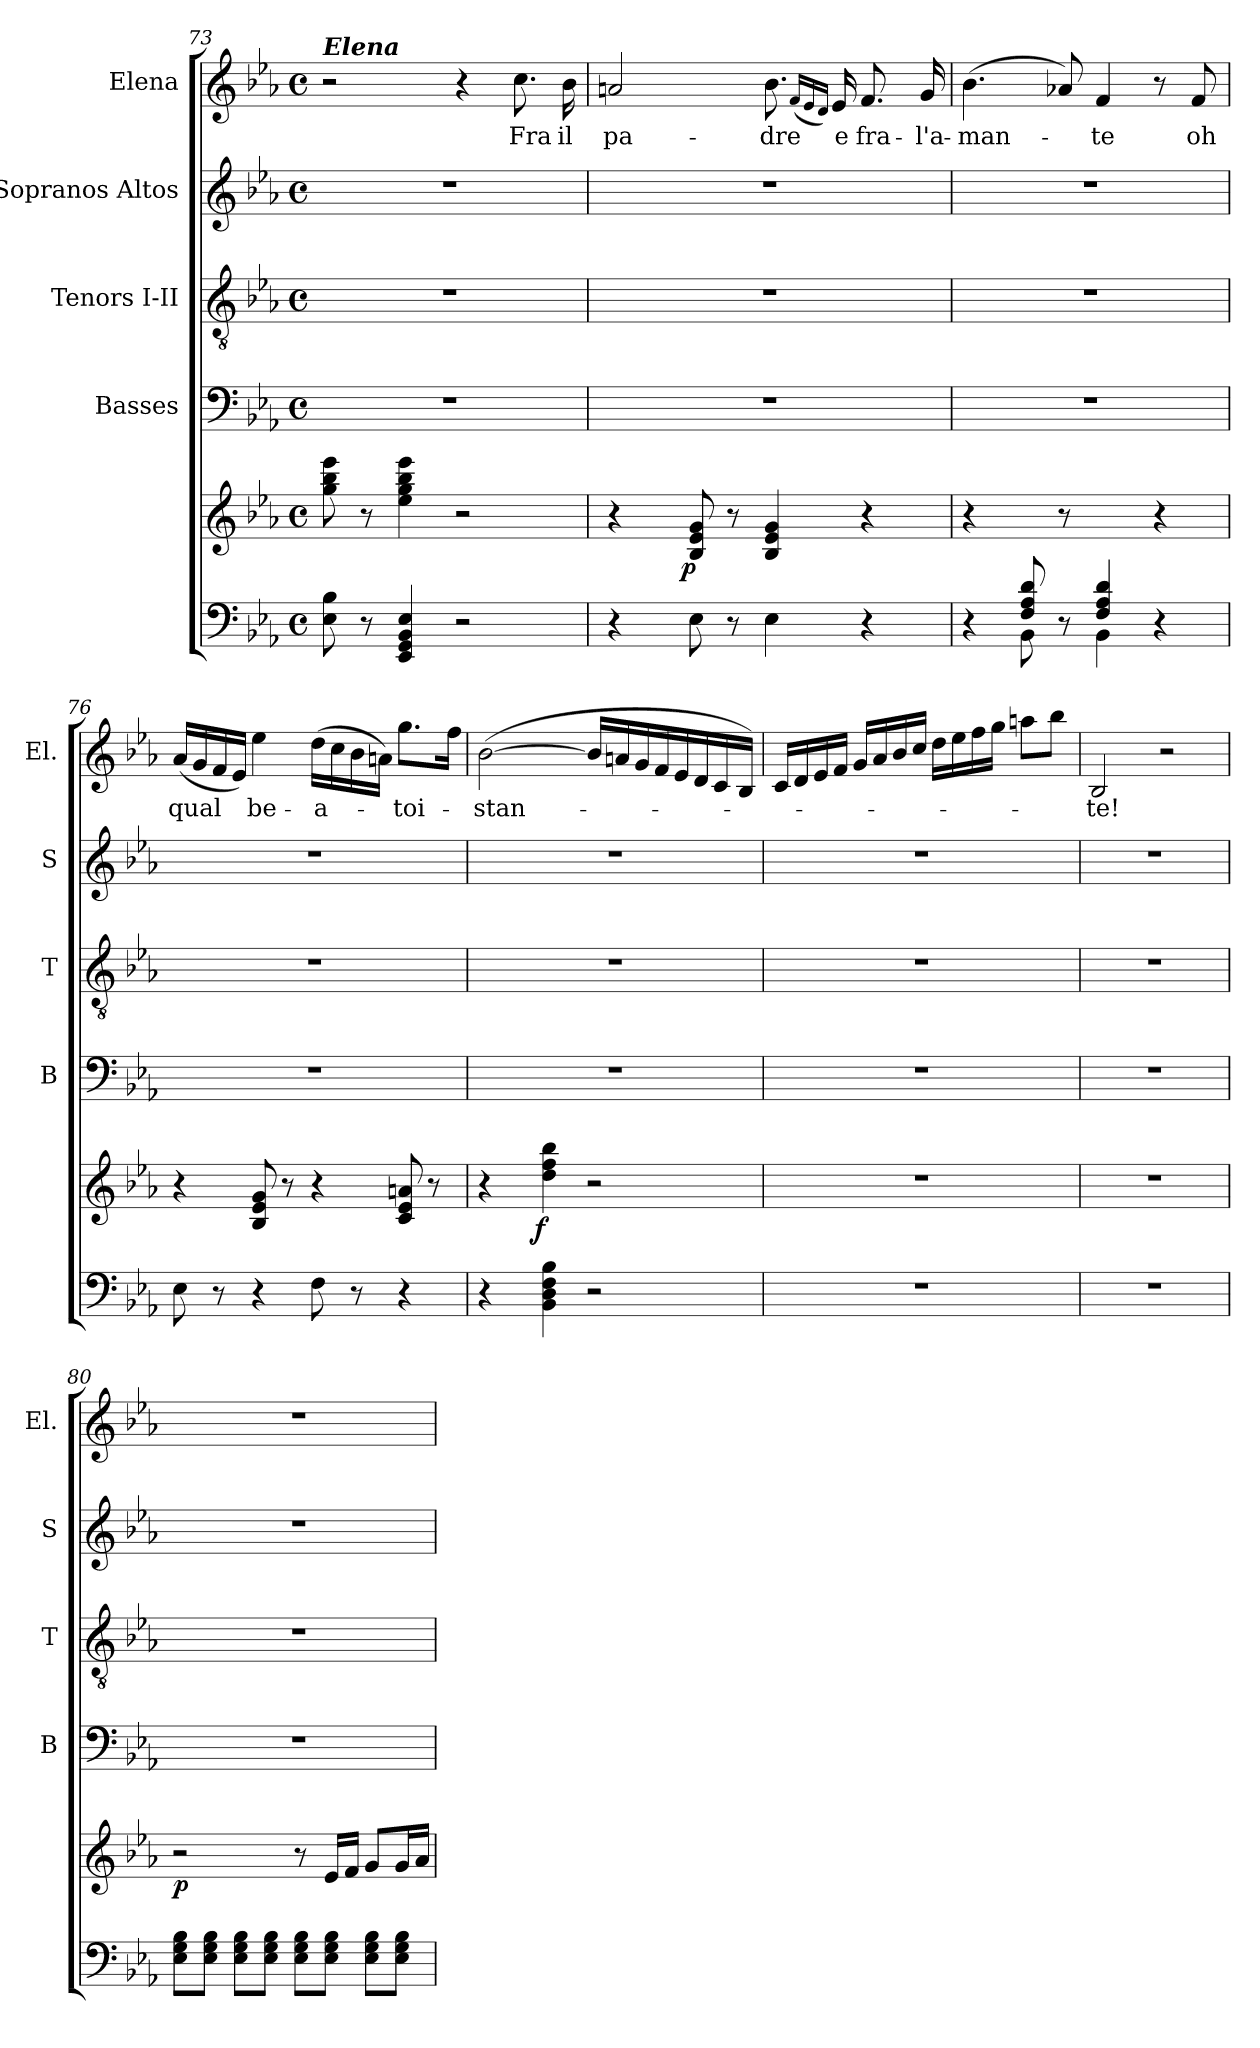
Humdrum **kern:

**kern	**kern	**dynam	**kern	**kern	**kern	**kern	**text
*part5	*part5	*part5	*part4	*part3	*part2	*part1	*part1
*staff6	*staff5	*staff5/6	*staff4	*staff3	*staff2	*staff1	*staff1
*	*	*	*I"Basses	*I"Tenors I-II	*I"Sopranos Altos	*I"Elena	*
*	*	*	*I'B	*I'T	*I'S	*I'El.	*
*clefF4	*clefG2	*	*clefF4	*clefGv2	*clefG2	*clefG2	*
*k[b-e-a-]	*k[b-e-a-]	*	*k[b-e-a-]	*k[b-e-a-]	*k[b-e-a-]	*k[b-e-a-]	*
*E-:	*E-:	*	*E-:	*E-:	*E-:	*E-:	*
*M4/4	*M4/4	*	*M4/4	*M4/4	*M4/4	*M4/4	*
*met(c)	*met(c)	*	*met(c)	*met(c)	*met(c)	*met(c)	*
=73	=73	=73	=73	=73	=73	=73	=73
!	!	!	!	!	!	!LO:TX:a:Bi:t=Elena	!
8E-\ 8B-\	8gg\ 8bb-\ 8eee-\	.	1r	1r	1r	2r	.
8r	8r	.	.	.	.	.	.
4EE-/ 4GG/ 4BB-/ 4E-/	4ee-\ 4gg\ 4bb-\ 4eee-\	.	.	.	.	.	.
2r	2r	.	.	.	.	4r	.
.	.	.	.	.	.	8.cc\	Fra
.	.	.	.	.	.	16b-\	il
!!LO:LB:g=z
=74	=74	=74	=74	=74	=74	=74	=74
*	*^	*	*	*	*	*	*
4r	4r	6ryy	.	1r	1r	1r	2an/	pa-
.	.	24..ryy	.	.	.	.	.	.
!	!	!	!LO:DY:b	!	!	!	!	!
.	.	3%2ryy	p	.	.	.	.	.
8E-\	8B-/ 8e-/ 8g/	.	.	.	.	.	.	.
8r	8r	.	.	.	.	.	.	.
4E-\	4B-/ 4e-/ 4g/	.	.	.	.	.	8.b-\	-dre
.	.	.	.	.	.	.	(16qf/LL	.
.	.	.	.	.	.	.	16qe-/	.
.	.	.	.	.	.	.	16qd/JJ)	.
.	.	.	.	.	.	.	16e-/	e
4r	4r	.	.	.	.	.	8.f/	fra-
.	.	12ryy	.	.	.	.	.	.
.	.	.	.	.	.	.	16g/	-l'a-
.	.	96ryy	.	.	.	.	.	.
*	*v	*v	*	*	*	*	*	*
=75	=75	=75	=75	=75	=75	=75	=75
*^	*	*	*	*	*	*	*
4ryy	4r	4r	.	1r	1r	1r	(4.b-\	-man-
8F/ 8A-/ 8d/	8BB-\	8ryy	.	.	.	.	.	.
8ryy	8r	8r	.	.	.	.	8a-X/)	.
4F/ 4A-/ 4d/	4BB-\	4ryy	.	.	.	.	4f/	-te
4ryy	4r	4r	.	.	.	.	8r	.
.	.	.	.	.	.	.	8f/	oh
*v	*v	*	*	*	*	*	*	*
=76	=76	=76	=76	=76	=76	=76	=76
8E-\	4r	.	1r	1r	1r	(16a-/LL	qual
.	.	.	.	.	.	16g/	.
8r	.	.	.	.	.	16f/	.
.	.	.	.	.	.	16e-/JJ)	.
4r	8B-/ 8e-/ 8g/	.	.	.	.	4ee-\	be-
.	8r	.	.	.	.	.	.
8F\	4r	.	.	.	.	(16dd\LL	-a-
.	.	.	.	.	.	16cc\	.
8r	.	.	.	.	.	16b-\	.
.	.	.	.	.	.	16an\JJ)	.
4r	8c/ 8e-/ 8an/	.	.	.	.	8.gg\L	-toi-
.	8r	.	.	.	.	.	.
.	.	.	.	.	.	16ff\Jk	.
=77	=77	=77	=77	=77	=77	=77	=77
*	*^	*	*	*	*	*	*
4r	4r	6ryy	.	1r	1r	1r	([2b-\	-stan-
.	.	24..ryy	.	.	.	.	.	.
!	!	!	!LO:DY:b	!	!	!	!	!
.	.	3%2ryy	f	.	.	.	.	.
4BB-\ 4D\ 4F\ 4B-\	4dd\ 4ff\ 4bb-\	.	.	.	.	.	.	.
2r	2r	.	.	.	.	.	16b-/LL]	.
.	.	.	.	.	.	.	16an/	.
.	.	.	.	.	.	.	16g/	.
.	.	.	.	.	.	.	16f/	.
.	.	.	.	.	.	.	16e-/	.
.	.	.	.	.	.	.	16d/	.
.	.	.	.	.	.	.	16c/	.
.	.	12ryy	.	.	.	.	.	.
.	.	.	.	.	.	.	16B-/JJ)	.
.	.	96ryy	.	.	.	.	.	.
*	*v	*v	*	*	*	*	*	*
!!LO:PB:g=z
=78	=78	=78	=78	=78	=78	=78	=78
1r	1r	.	1r	1r	1r	16c/LL	.
.	.	.	.	.	.	16d/	.
.	.	.	.	.	.	16e-/	.
.	.	.	.	.	.	16f/JJ	.
.	.	.	.	.	.	16g/LL	.
.	.	.	.	.	.	16a-/	.
.	.	.	.	.	.	16b-/	.
.	.	.	.	.	.	16cc/JJ	.
.	.	.	.	.	.	16dd\LL	.
.	.	.	.	.	.	16ee-\	.
.	.	.	.	.	.	16ff\	.
.	.	.	.	.	.	16gg\JJ	.
.	.	.	.	.	.	8aan\L	.
.	.	.	.	.	.	8bb-\J	.
=79	=79	=79	=79	=79	=79	=79	=79
1r	1r	.	1r	1r	1r	2B-/	-te!
.	.	.	.	.	.	2r	.
=80	=80	=80	=80	=80	=80	=80	=80
!	!	!LO:DY:b	!	!	!	!	!
8E-\ 8G\ 8B-\L	2r	p	1r	1r	1r	1r	.
8E-\ 8G\ 8B-\J	.	.	.	.	.	.	.
8E-\ 8G\ 8B-\L	.	.	.	.	.	.	.
8E-\ 8G\ 8B-\J	.	.	.	.	.	.	.
8E-\ 8G\ 8B-\L	8r	.	.	.	.	.	.
8E-\ 8G\ 8B-\J	16e-/LL	.	.	.	.	.	.
.	16f/JJ	.	.	.	.	.	.
8E-\ 8G\ 8B-\L	8g/L	.	.	.	.	.	.
8E-\ 8G\ 8B-\J	16g/L	.	.	.	.	.	.
.	16a-/JJ	.	.	.	.	.	.
=	=	=	=	=	=	=	=
*-	*-	*-	*-	*-	*-	*-	*-
